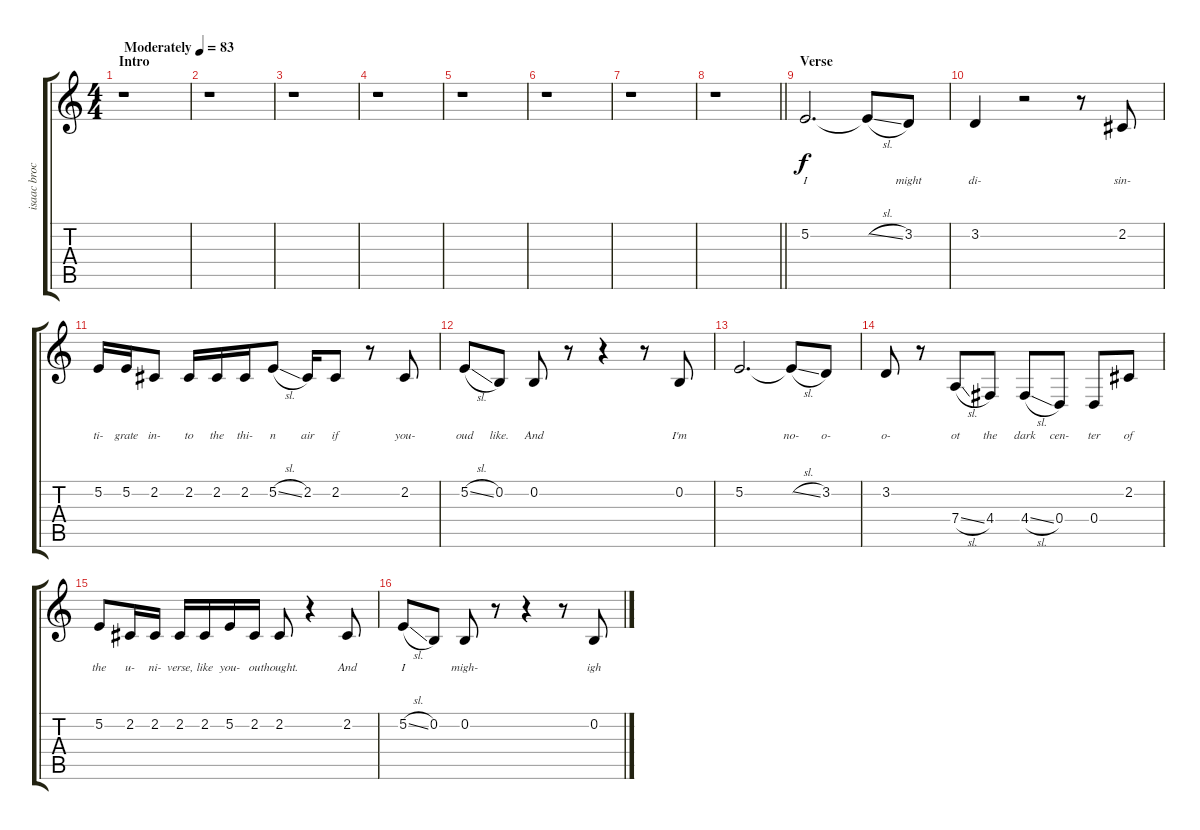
\track ("isaac brock (vocals)" "isaac broc") {instrument lead2sawtooth}
\staff {score tabs}
\tuning (E4 B3 G3 D3 A2 E2) {hide}
\ts (4 4)
\section ("" "Intro")
\tempo (83 "Moderately")
\clef g2
\ks c
r.1{dy f instrument lead2sawtooth} |
r.1 |
r.1 |
r.1 |
r.1 |
r.1 |
r.1 |
\barLineRight lightlight
r.1 |
\section ("" "Verse")
5.2.2{d lyrics (0 "I") lyrics (1 "") lyrics (2 "") lyrics (3 "") lyrics (4 "")} 5.2{sl t}.8{lyrics (0 "") lyrics (1 "") lyrics (2 "") lyrics (3 "") lyrics (4 "")} 3.2.8{lyrics (0 "might") lyrics (1 "") lyrics (2 "") lyrics (3 "") lyrics (4 "")} |
3.2.4{lyrics (0 "di-") lyrics (1 "") lyrics (2 "") lyrics (3 "") lyrics (4 "")} r.2 r.8 2.2.8{lyrics (0 "sin-") lyrics (1 "") lyrics (2 "") lyrics (3 "") lyrics (4 "")} |
5.2.16{lyrics (0 "ti-") lyrics (1 "") lyrics (2 "") lyrics (3 "") lyrics (4 "")} 5.2.16{lyrics (0 "grate") lyrics (1 "") lyrics (2 "") lyrics (3 "") lyrics (4 "")} 2.2.8{lyrics (0 "in-") lyrics (1 "") lyrics (2 "") lyrics (3 "") lyrics (4 "")} 2.2.16{lyrics (0 "to") lyrics (1 "") lyrics (2 "") lyrics (3 "") lyrics (4 "")} 2.2.16{lyrics (0 "the") lyrics (1 "") lyrics (2 "") lyrics (3 "") lyrics (4 "")} 2.2.16{lyrics (0 "thi-") lyrics (1 "") lyrics (2 "") lyrics (3 "") lyrics (4 "")} 5.2{sl}.8{lyrics (0 "n") lyrics (1 "") lyrics (2 "") lyrics (3 "") lyrics (4 "")} 2.2.16{lyrics (0 "air") lyrics (1 "") lyrics (2 "") lyrics (3 "") lyrics (4 "")} 2.2.8{lyrics (0 "if") lyrics (1 "") lyrics (2 "") lyrics (3 "") lyrics (4 "")} r.8 2.2.8{lyrics (0 "you-") lyrics (1 "") lyrics (2 "") lyrics (3 "") lyrics (4 "")} |
5.2{sl}.8{lyrics (0 "oud") lyrics (1 "") lyrics (2 "") lyrics (3 "") lyrics (4 "")} 0.2.8{lyrics (0 "like.") lyrics (1 "") lyrics (2 "") lyrics (3 "") lyrics (4 "")} 0.2.8{lyrics (0 "And") lyrics (1 "") lyrics (2 "") lyrics (3 "") lyrics (4 "")} r.8 r.4 r.8 0.2.8{lyrics (0 "I'm") lyrics (1 "") lyrics (2 "") lyrics (3 "") lyrics (4 "")} |
5.2.2{d lyrics (0 "") lyrics (1 "") lyrics (2 "") lyrics (3 "") lyrics (4 "")} 5.2{sl t}.8{lyrics (0 "no-") lyrics (1 "") lyrics (2 "") lyrics (3 "") lyrics (4 "")} 3.2.8{lyrics (0 "o-") lyrics (1 "") lyrics (2 "") lyrics (3 "") lyrics (4 "")} |
3.2.8{lyrics (0 "o-") lyrics (1 "") lyrics (2 "") lyrics (3 "") lyrics (4 "")} r.8 7.4{sl}.8{lyrics (0 "ot") lyrics (1 "") lyrics (2 "") lyrics (3 "") lyrics (4 "")} 4.4.8{lyrics (0 "the") lyrics (1 "") lyrics (2 "") lyrics (3 "") lyrics (4 "")} 4.4{sl}.8{lyrics (0 "dark") lyrics (1 "") lyrics (2 "") lyrics (3 "") lyrics (4 "")} 0.4.8{lyrics (0 "cen-") lyrics (1 "") lyrics (2 "") lyrics (3 "") lyrics (4 "")} 0.4.8{lyrics (0 "ter") lyrics (1 "") lyrics (2 "") lyrics (3 "") lyrics (4 "")} 2.2.8{lyrics (0 "of") lyrics (1 "") lyrics (2 "") lyrics (3 "") lyrics (4 "")} |
5.2.8{lyrics (0 "the") lyrics (1 "") lyrics (2 "") lyrics (3 "") lyrics (4 "")} 2.2.16{lyrics (0 "u-") lyrics (1 "") lyrics (2 "") lyrics (3 "") lyrics (4 "")} 2.2.16{lyrics (0 "ni-") lyrics (1 "") lyrics (2 "") lyrics (3 "") lyrics (4 "")} 2.2.16{lyrics (0 "verse,") lyrics (1 "") lyrics (2 "") lyrics (3 "") lyrics (4 "")} 2.2.16{lyrics (0 "like") lyrics (1 "") lyrics (2 "") lyrics (3 "") lyrics (4 "")} 5.2.16{lyrics (0 "you-") lyrics (1 "") lyrics (2 "") lyrics (3 "") lyrics (4 "")} 2.2.16{lyrics (0 "ou") lyrics (1 "") lyrics (2 "") lyrics (3 "") lyrics (4 "")} 2.2.8{lyrics (0 "thought.") lyrics (1 "") lyrics (2 "") lyrics (3 "") lyrics (4 "")} r.4 2.2.8{lyrics (0 "And") lyrics (1 "") lyrics (2 "") lyrics (3 "") lyrics (4 "")} |
5.2{sl}.8{lyrics (0 "I") lyrics (1 "") lyrics (2 "") lyrics (3 "") lyrics (4 "")} 0.2.8{lyrics (0 "") lyrics (1 "") lyrics (2 "") lyrics (3 "") lyrics (4 "")} 0.2.8{lyrics (0 "migh-") lyrics (1 "") lyrics (2 "") lyrics (3 "") lyrics (4 "")} r.8 r.4 r.8 0.2.8{lyrics (0 "igh") lyrics (1 "") lyrics (2 "") lyrics (3 "") lyrics (4 "")}
